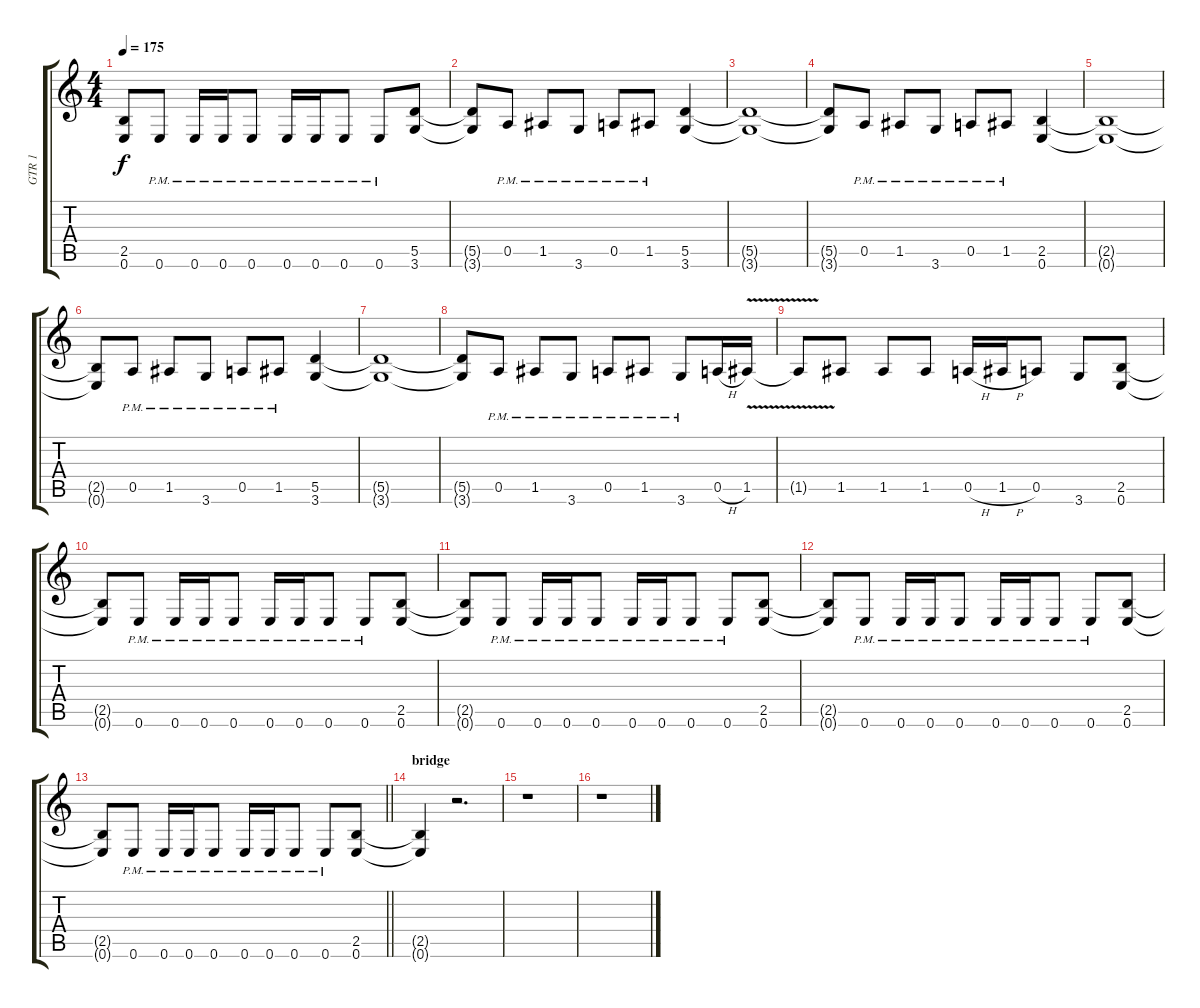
\track ("GTR 1" "GTR 1") {instrument distortionguitar}
\staff {score tabs}
\tuning (E4 B3 G3 D3 A2 E2) {hide}
\ts (4 4)
\tempo 175
\clef g2
\ks c
(2.5 0.6).8{dy f} 0.6{pm}.8 0.6{pm}.16 0.6{pm}.16 0.6{pm}.8 0.6{pm}.16 0.6{pm}.16 0.6{pm}.8 0.6{pm}.8 (5.5 3.6).8 |
(5.5{t} 3.6{t}).8 0.5{pm}.8 1.5{pm}.8 3.6{pm}.8 0.5{pm}.8 1.5{pm}.8 (5.5 3.6).4 |
(5.5{t} 3.6{t}).1 |
(5.5{t} 3.6{t}).8 0.5{pm}.8 1.5{pm}.8 3.6{pm}.8 0.5{pm}.8 1.5{pm}.8 (2.5 0.6).4 |
(2.5{t} 0.6{t}).1 |
(2.5{t} 0.6{t}).8 0.5{pm}.8 1.5{pm}.8 3.6{pm}.8 0.5{pm}.8 1.5{pm}.8 (5.5 3.6).4 |
(5.5{t} 3.6{t}).1 |
(5.5{t} 3.6{t}).8 0.5{pm}.8 1.5{pm}.8 3.6{pm}.8 0.5{pm}.8 1.5{pm}.8 3.6{pm}.8 0.5{h}.16 1.5{v}.16 |
1.5{t}.8 1.5.8 1.5.8 1.5.8 0.5{h}.16 1.5{h}.16 0.5.8 3.6.8 (2.5 0.6).8 |
(2.5{t} 0.6{t}).8 0.6{pm}.8 0.6{pm}.16 0.6{pm}.16 0.6{pm}.8 0.6{pm}.16 0.6{pm}.16 0.6{pm}.8 0.6{pm}.8 (2.5 0.6).8 |
(2.5{t} 0.6{t}).8 0.6{pm}.8 0.6{pm}.16 0.6{pm}.16 0.6{pm}.8 0.6{pm}.16 0.6{pm}.16 0.6{pm}.8 0.6{pm}.8 (2.5 0.6).8 |
(2.5{t} 0.6{t}).8 0.6{pm}.8 0.6{pm}.16 0.6{pm}.16 0.6{pm}.8 0.6{pm}.16 0.6{pm}.16 0.6{pm}.8 0.6{pm}.8 (2.5 0.6).8 |
\barLineRight lightlight
(2.5{t} 0.6{t}).8 0.6{pm}.8 0.6{pm}.16 0.6{pm}.16 0.6{pm}.8 0.6{pm}.16 0.6{pm}.16 0.6{pm}.8 0.6{pm}.8 (2.5 0.6).8 |
\section ("" "bridge")
(2.5{t} 0.6{t}).4 r.2{d} |
r.1 |
r.1
